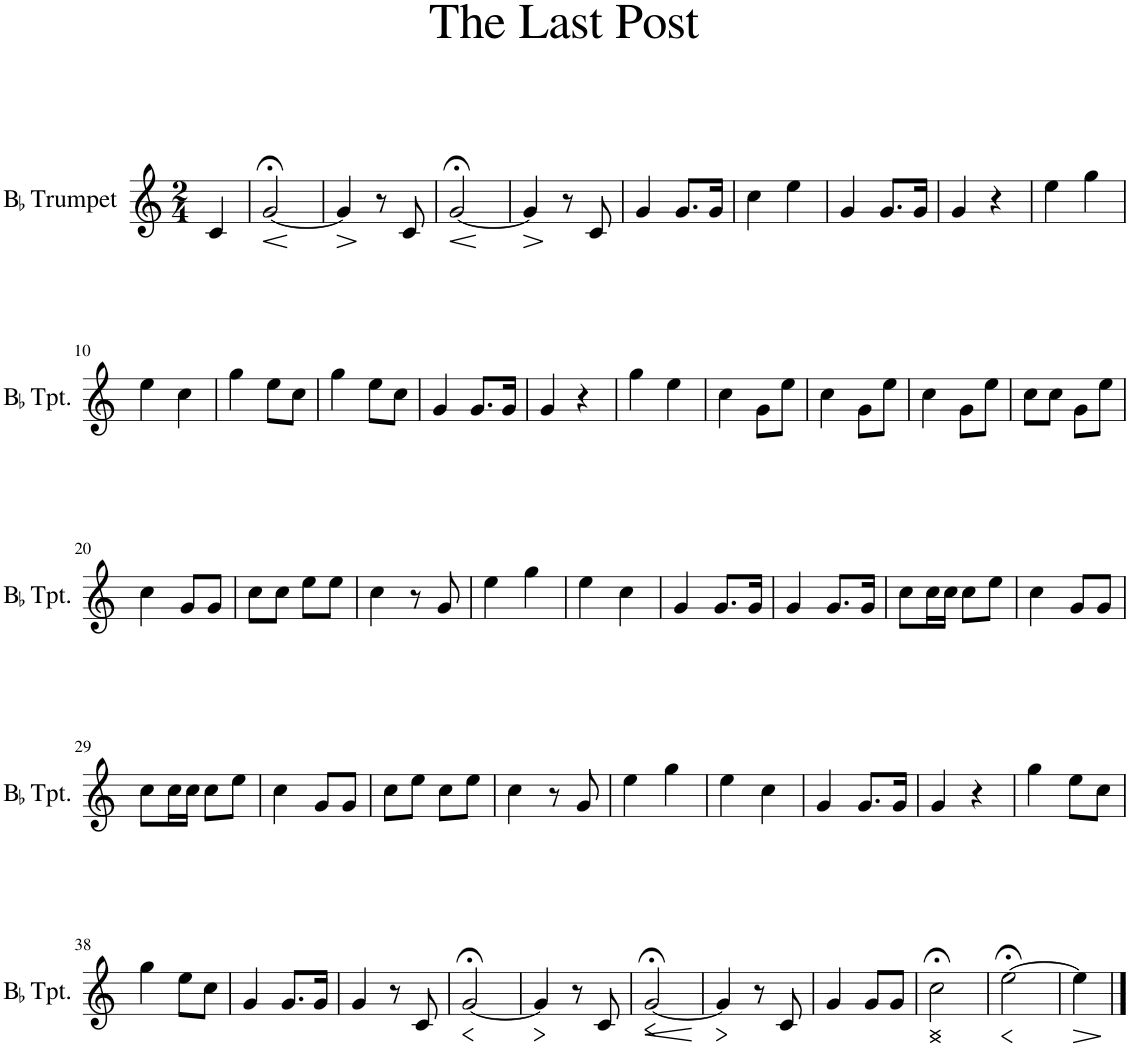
**kern	**dynam
*part1	*part1
*staff1	*staff1
*I"BaccidentalFlat Trumpet	*
*I'BaccidentalFlat Tpt.	*
*clefG2	*
*Trd1c2	*
*k[]	*
*M2/4	*
=	=
4c/	.
=1	=1
!	!LO:HP:b
[2g;</	<
.	[
=2	=2
!	!LO:HP:b
4g/]	>
8r	.
8c/	.
.	]
=3	=3
!	!LO:HP:b
[2g;</	<
.	[
=4	=4
!	!LO:HP:b
4g/]	>
8r	.
8c/	.
.	]
=5	=5
4g/	.
8.g/L	.
16g/Jk	.
=6	=6
4cc\	.
4ee\	.
=7	=7
4g/	.
8.g/L	.
16g/Jk	.
=8	=8
4g/	.
4r	.
=9	=9
4ee\	.
4gg\	.
!!LO:LB:g=z
=10	=10
4ee\	.
4cc\	.
=11	=11
4gg\	.
8ee\L	.
8cc\J	.
=12	=12
4gg\	.
8ee\L	.
8cc\J	.
=13	=13
4g/	.
8.g/L	.
16g/Jk	.
=14	=14
4g/	.
4r	.
=15	=15
4gg\	.
4ee\	.
=16	=16
4cc\	.
8g\L	.
8ee\J	.
=17	=17
4cc\	.
8g\L	.
8ee\J	.
=18	=18
4cc\	.
8g\L	.
8ee\J	.
=19	=19
8cc\L	.
8cc\J	.
8g\L	.
8ee\J	.
!!LO:LB:g=z
=20	=20
4cc\	.
8g/L	.
8g/J	.
=21	=21
8cc\L	.
8cc\J	.
8ee\L	.
8ee\J	.
=22	=22
4cc\	.
8r	.
8g/	.
=23	=23
4ee\	.
4gg\	.
=24	=24
4ee\	.
4cc\	.
=25	=25
4g/	.
8.g/L	.
16g/Jk	.
=26	=26
4g/	.
8.g/L	.
16g/Jk	.
=27	=27
8cc\L	.
16cc\L	.
16cc\JJ	.
8cc\L	.
8ee\J	.
=28	=28
4cc\	.
8g/L	.
8g/J	.
!!LO:LB:g=z
=29	=29
8cc\L	.
16cc\L	.
16cc\JJ	.
8cc\L	.
8ee\J	.
=30	=30
4cc\	.
8g/L	.
8g/J	.
=31	=31
8cc\L	.
8ee\J	.
8cc\L	.
8ee\J	.
=32	=32
4cc\	.
8r	.
8g/	.
=33	=33
4ee\	.
4gg\	.
=34	=34
4ee\	.
4cc\	.
=35	=35
4g/	.
8.g/L	.
16g/Jk	.
=36	=36
4g/	.
4r	.
=37	=37
4gg\	.
8ee\L	.
8cc\J	.
!!LO:LB:g=z
=38	=38
4gg\	.
8ee\L	.
8cc\J	.
=39	=39
4g/	.
8.g/L	.
16g/Jk	.
=40	=40
4g/	.
8r	.
8c/	.
=41	=41
!	!LO:HP:b
[2g;</	<
.	[
=42	=42
!	!LO:HP:b
4g/]	>
8r	.
8c/	.
.	]
=43	=43
!	!LO:HP:b
!	!LO:HP:n=1:b
[2g;</	< <
.	[
=44	=44
4g/]	.
!	!LO:HP:n=1:b
8r	[ >
8c/	.
.	]
=45	=45
4g/	.
8g/L	.
8g/J	.
=46	=46
!	!LO:HP:b
!	!LO:HP:n=1:b
2cc;<\	< >
.	[
=47	=47
!	!LO:HP:b
[2ee;<\	<
.	]
=47X1	=47X1
!	!LO:HP:b
4ee\]	>
.	[ ]
==	==
*-	*-
